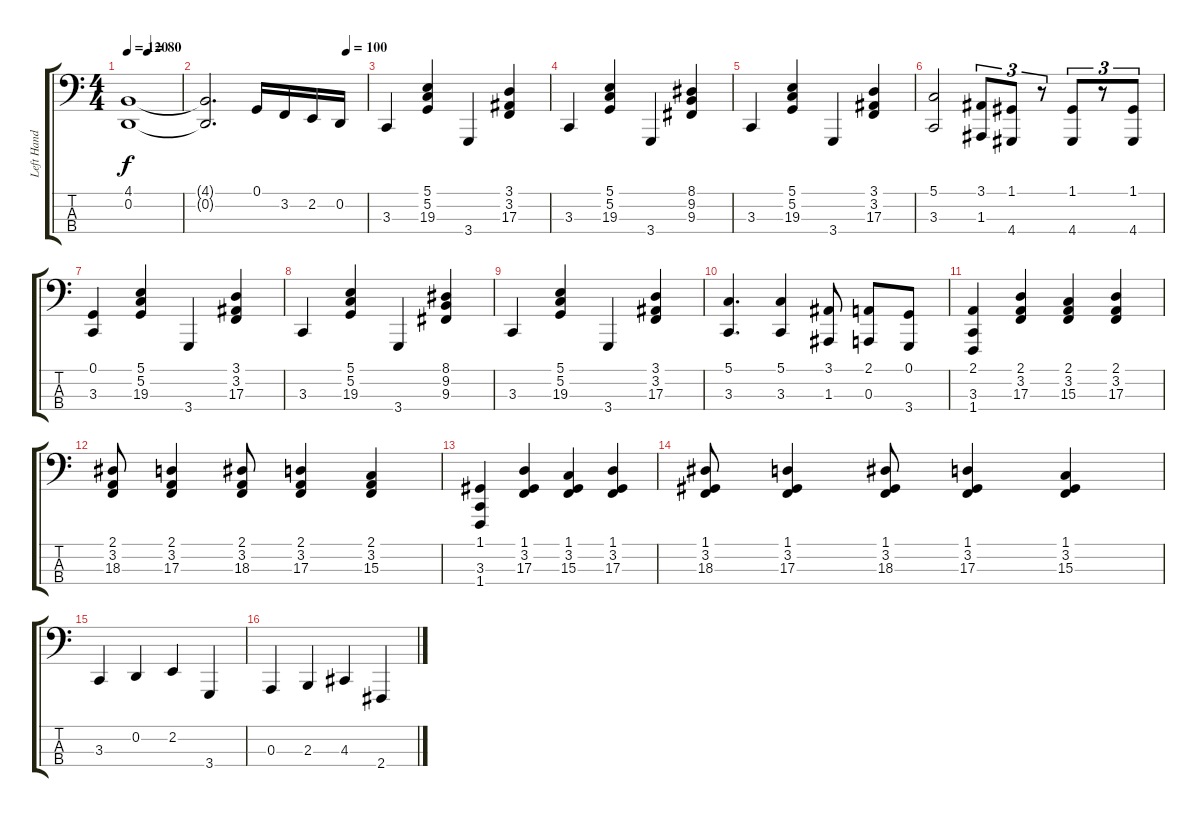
\track ("Left Hand" "Left Hand") {instrument acousticgrandpiano}
\staff {score tabs}
\tuning (G2 D2 A1 E1) {hide}
\ts (4 4)
\tempo 120
\tempo (80 0.375)
\clef f4
\ks c
(4.1 0.2).1{dy f} |
\tempo (100 0.875)
(4.1{t} 0.2{t}).2{d} 0.1.16 3.2.16 2.2.16 0.2.16 |
3.3.4 (5.1 5.2 19.3).4 3.4.4 (3.1 3.2 17.3).4 |
3.3.4 (5.1 5.2 19.3).4 3.4.4 (8.1 9.2 9.3).4 |
3.3.4 (5.1 5.2 19.3).4 3.4.4 (3.1 3.2 17.3).4 |
(5.1 3.3).2 (3.1 1.3).8{tu (3 2)} (1.1 4.4).8{tu (3 2)} r.8{tu (3 2)} (1.1 4.4).8{tu (3 2)} r.8{tu (3 2)} (1.1 4.4).8{tu (3 2)} |
(0.1 3.3).4 (5.1 5.2 19.3).4 3.4.4 (3.1 3.2 17.3).4 |
3.3.4 (5.1 5.2 19.3).4 3.4.4 (8.1 9.2 9.3).4 |
3.3.4 (5.1 5.2 19.3).4 3.4.4 (3.1 3.2 17.3).4 |
(5.1 3.3).4{d} (5.1 3.3).4 (3.1 1.3).8 (2.1 0.3).8 (0.1 3.4).8 |
(2.1 3.3 1.4).4 (2.1 3.2 17.3).4 (2.1 3.2 15.3).4 (2.1 3.2 17.3).4 |
(2.1 3.2 18.3).8 (2.1 3.2 17.3).4 (2.1 3.2 18.3).8 (2.1 3.2 17.3).4 (2.1 3.2 15.3).4 |
(1.1 3.3 1.4).4 (1.1 3.2 17.3).4 (1.1 3.2 15.3).4 (1.1 3.2 17.3).4 |
(1.1 3.2 18.3).8 (1.1 3.2 17.3).4 (1.1 3.2 18.3).8 (1.1 3.2 17.3).4 (1.1 3.2 15.3).4 |
3.3.4 0.2.4 2.2.4 3.4.4 |
0.3.4 2.3.4 4.3.4 2.4.4
